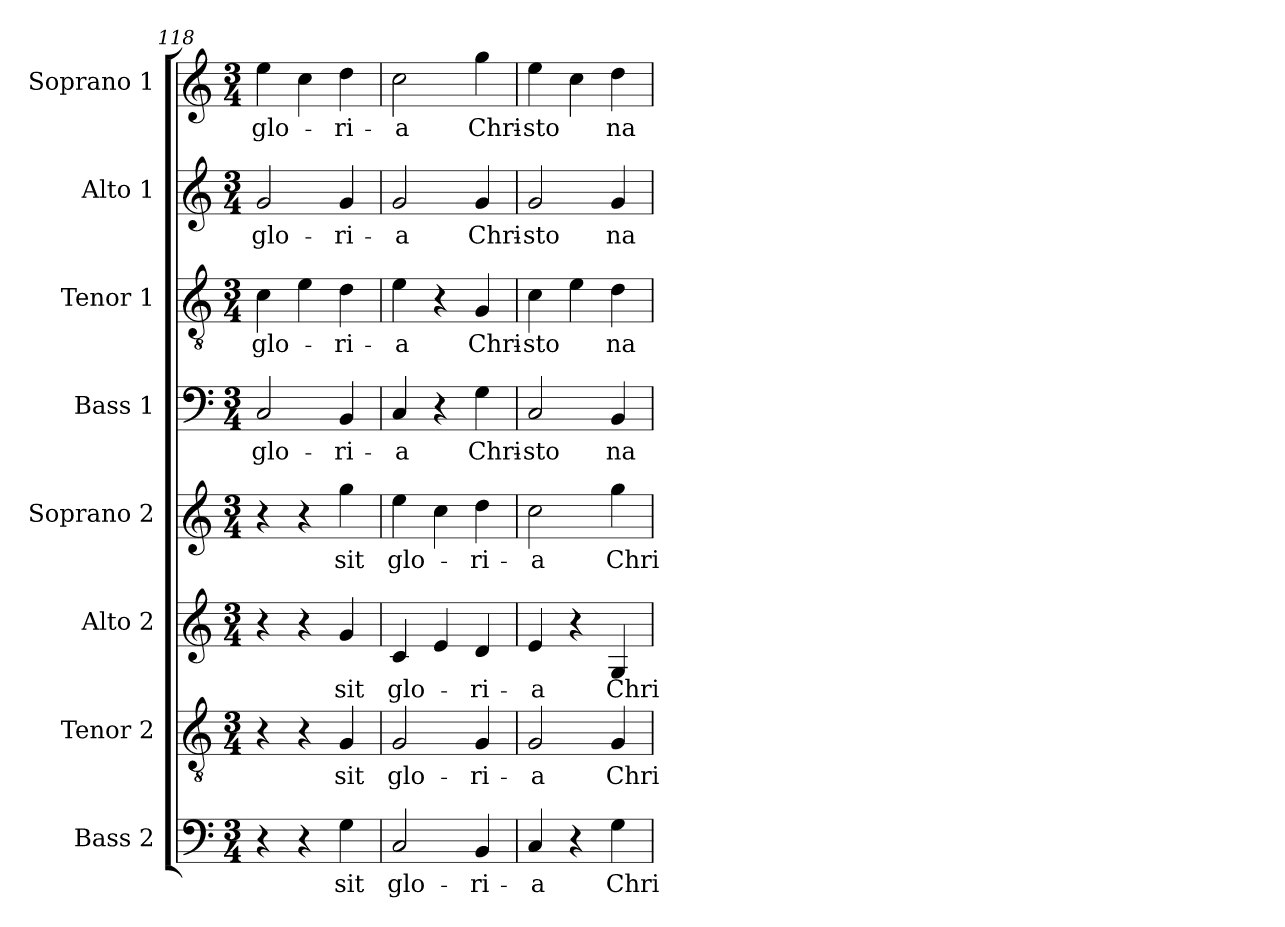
**kern	**text	**kern	**text	**kern	**text	**kern	**text	**kern	**text	**kern	**text	**kern	**text	**kern	**text
*part8	*part8	*part7	*part7	*part6	*part6	*part5	*part5	*part4	*part4	*part3	*part3	*part2	*part2	*part1	*part1
*staff8	*staff8	*staff7	*staff7	*staff6	*staff6	*staff5	*staff5	*staff4	*staff4	*staff3	*staff3	*staff2	*staff2	*staff1	*staff1
*I"Bass 2	*	*I"Tenor 2	*	*I"Alto 2	*	*I"Soprano 2	*	*I"Bass 1	*	*I"Tenor 1	*	*I"Alto 1	*	*I"Soprano 1	*
*I'B2	*	*I'T2	*	*I'A2	*	*I'S2	*	*I'B1	*	*I'T1	*	*I'A1	*	*I'S1	*
*clefF4	*	*clefGv2	*	*clefG2	*	*clefG2	*	*clefF4	*	*clefGv2	*	*clefG2	*	*clefG2	*
*	*	*ITrd7c12	*	*	*	*	*	*	*	*ITrd7c12	*	*	*	*	*
*k[]	*	*k[]	*	*k[]	*	*k[]	*	*k[]	*	*k[]	*	*k[]	*	*k[]	*
*C:	*	*C:	*	*C:	*	*C:	*	*C:	*	*C:	*	*C:	*	*C:	*
*M3/4	*	*M3/4	*	*M3/4	*	*M3/4	*	*M3/4	*	*M3/4	*	*M3/4	*	*M3/4	*
=118	=118	=118	=118	=118	=118	=118	=118	=118	=118	=118	=118	=118	=118	=118	=118
!	!	!	!	!	!	!	!	!	!LO:LY:b:color=#000000	!	!	!	!	!	!
!	!	!	!	!	!	!	!	!	!	!	!LO:LY:b:color=#000000	!	!	!	!
!	!	!	!	!	!	!	!	!	!	!	!	!	!LO:LY:b:color=#000000	!	!
!	!	!	!	!	!	!	!	!	!	!	!	!	!	!	!LO:LY:b:color=#000000
4r	.	4r	.	4r	.	4r	.	2Ci/	glo-	4Ci\	glo-	2gi/	glo-	4eei\	glo-
4r	.	4r	.	4r	.	4r	.	.	.	4Ei\	.	.	.	4cci\	.
!	!LO:LY:b:color=#000000	!	!	!	!	!	!	!	!	!	!	!	!	!	!
!	!	!	!LO:LY:b:color=#000000	!	!	!	!	!	!	!	!	!	!	!	!
!	!	!	!	!	!LO:LY:b:color=#000000	!	!	!	!	!	!	!	!	!	!
!	!	!	!	!	!	!	!LO:LY:b:color=#000000	!	!	!	!	!	!	!	!
!	!	!	!	!	!	!	!	!	!LO:LY:b:color=#000000	!	!	!	!	!	!
!	!	!	!	!	!	!	!	!	!	!	!LO:LY:b:color=#000000	!	!	!	!
!	!	!	!	!	!	!	!	!	!	!	!	!	!LO:LY:b:color=#000000	!	!
!	!	!	!	!	!	!	!	!	!	!	!	!	!	!	!LO:LY:b:color=#000000
4Gi\	sit	4GGi/	sit	4gi/	sit	4ggi\	sit	4BBi/	-ri-	4Di\	-ri-	4gi/	-ri-	4ddi\	-ri-
=119	=119	=119	=119	=119	=119	=119	=119	=119	=119	=119	=119	=119	=119	=119	=119
!	!LO:LY:b:color=#000000	!	!	!	!	!	!	!	!	!	!	!	!	!	!
!	!	!	!LO:LY:b:color=#000000	!	!	!	!	!	!	!	!	!	!	!	!
!	!	!	!	!	!LO:LY:b:color=#000000	!	!	!	!	!	!	!	!	!	!
!	!	!	!	!	!	!	!LO:LY:b:color=#000000	!	!	!	!	!	!	!	!
!	!	!	!	!	!	!	!	!	!LO:LY:b:color=#000000	!	!	!	!	!	!
!	!	!	!	!	!	!	!	!	!	!	!LO:LY:b:color=#000000	!	!	!	!
!	!	!	!	!	!	!	!	!	!	!	!	!	!LO:LY:b:color=#000000	!	!
!	!	!	!	!	!	!	!	!	!	!	!	!	!	!	!LO:LY:b:color=#000000
2Ci/	glo-	2GGi/	glo-	4ci/	glo-	4eei\	glo-	4Ci/	-a	4Ei\	-a	2gi/	-a	2cci\	-a
.	.	.	.	4ei/	.	4cci\	.	4r	.	4r	.	.	.	.	.
!	!LO:LY:b:color=#000000	!	!	!	!	!	!	!	!	!	!	!	!	!	!
!	!	!	!LO:LY:b:color=#000000	!	!	!	!	!	!	!	!	!	!	!	!
!	!	!	!	!	!LO:LY:b:color=#000000	!	!	!	!	!	!	!	!	!	!
!	!	!	!	!	!	!	!LO:LY:b:color=#000000	!	!	!	!	!	!	!	!
!	!	!	!	!	!	!	!	!	!LO:LY:b:color=#000000	!	!	!	!	!	!
!	!	!	!	!	!	!	!	!	!	!	!LO:LY:b:color=#000000	!	!	!	!
!	!	!	!	!	!	!	!	!	!	!	!	!	!LO:LY:b:color=#000000	!	!
!	!	!	!	!	!	!	!	!	!	!	!	!	!	!	!LO:LY:b:color=#000000
4BBi/	-ri-	4GGi/	-ri-	4di/	-ri-	4ddi\	-ri-	4Gi\	Chri-	4GGi/	Chri-	4gi/	Chri-	4ggi\	Chri-
=120	=120	=120	=120	=120	=120	=120	=120	=120	=120	=120	=120	=120	=120	=120	=120
!	!LO:LY:b:color=#000000	!	!	!	!	!	!	!	!	!	!	!	!	!	!
!	!	!	!LO:LY:b:color=#000000	!	!	!	!	!	!	!	!	!	!	!	!
!	!	!	!	!	!LO:LY:b:color=#000000	!	!	!	!	!	!	!	!	!	!
!	!	!	!	!	!	!	!LO:LY:b:color=#000000	!	!	!	!	!	!	!	!
!	!	!	!	!	!	!	!	!	!LO:LY:b:color=#000000	!	!	!	!	!	!
!	!	!	!	!	!	!	!	!	!	!	!LO:LY:b:color=#000000	!	!	!	!
!	!	!	!	!	!	!	!	!	!	!	!	!	!LO:LY:b:color=#000000	!	!
!	!	!	!	!	!	!	!	!	!	!	!	!	!	!	!LO:LY:b:color=#000000
4Ci/	-a	2GGi/	-a	4ei/	-a	2cci\	-a	2Ci/	-sto	4Ci\	-sto	2gi/	-sto	4eei\	-sto
4r	.	.	.	4r	.	.	.	.	.	4Ei\	.	.	.	4cci\	.
!	!LO:LY:b:color=#000000	!	!	!	!	!	!	!	!	!	!	!	!	!	!
!	!	!	!LO:LY:b:color=#000000	!	!	!	!	!	!	!	!	!	!	!	!
!	!	!	!	!	!LO:LY:b:color=#000000	!	!	!	!	!	!	!	!	!	!
!	!	!	!	!	!	!	!LO:LY:b:color=#000000	!	!	!	!	!	!	!	!
!	!	!	!	!	!	!	!	!	!LO:LY:b:color=#000000	!	!	!	!	!	!
!	!	!	!	!	!	!	!	!	!	!	!LO:LY:b:color=#000000	!	!	!	!
!	!	!	!	!	!	!	!	!	!	!	!	!	!LO:LY:b:color=#000000	!	!
!	!	!	!	!	!	!	!	!	!	!	!	!	!	!	!LO:LY:b:color=#000000
4Gi\	Chri-	4GGi/	Chri-	4Gi/	Chri-	4ggi\	Chri-	4BBi/	na-	4Di\	na-	4gi/	na-	4ddi\	na-
=	=	=	=	=	=	=	=	=	=	=	=	=	=	=	=
*-	*-	*-	*-	*-	*-	*-	*-	*-	*-	*-	*-	*-	*-	*-	*-
